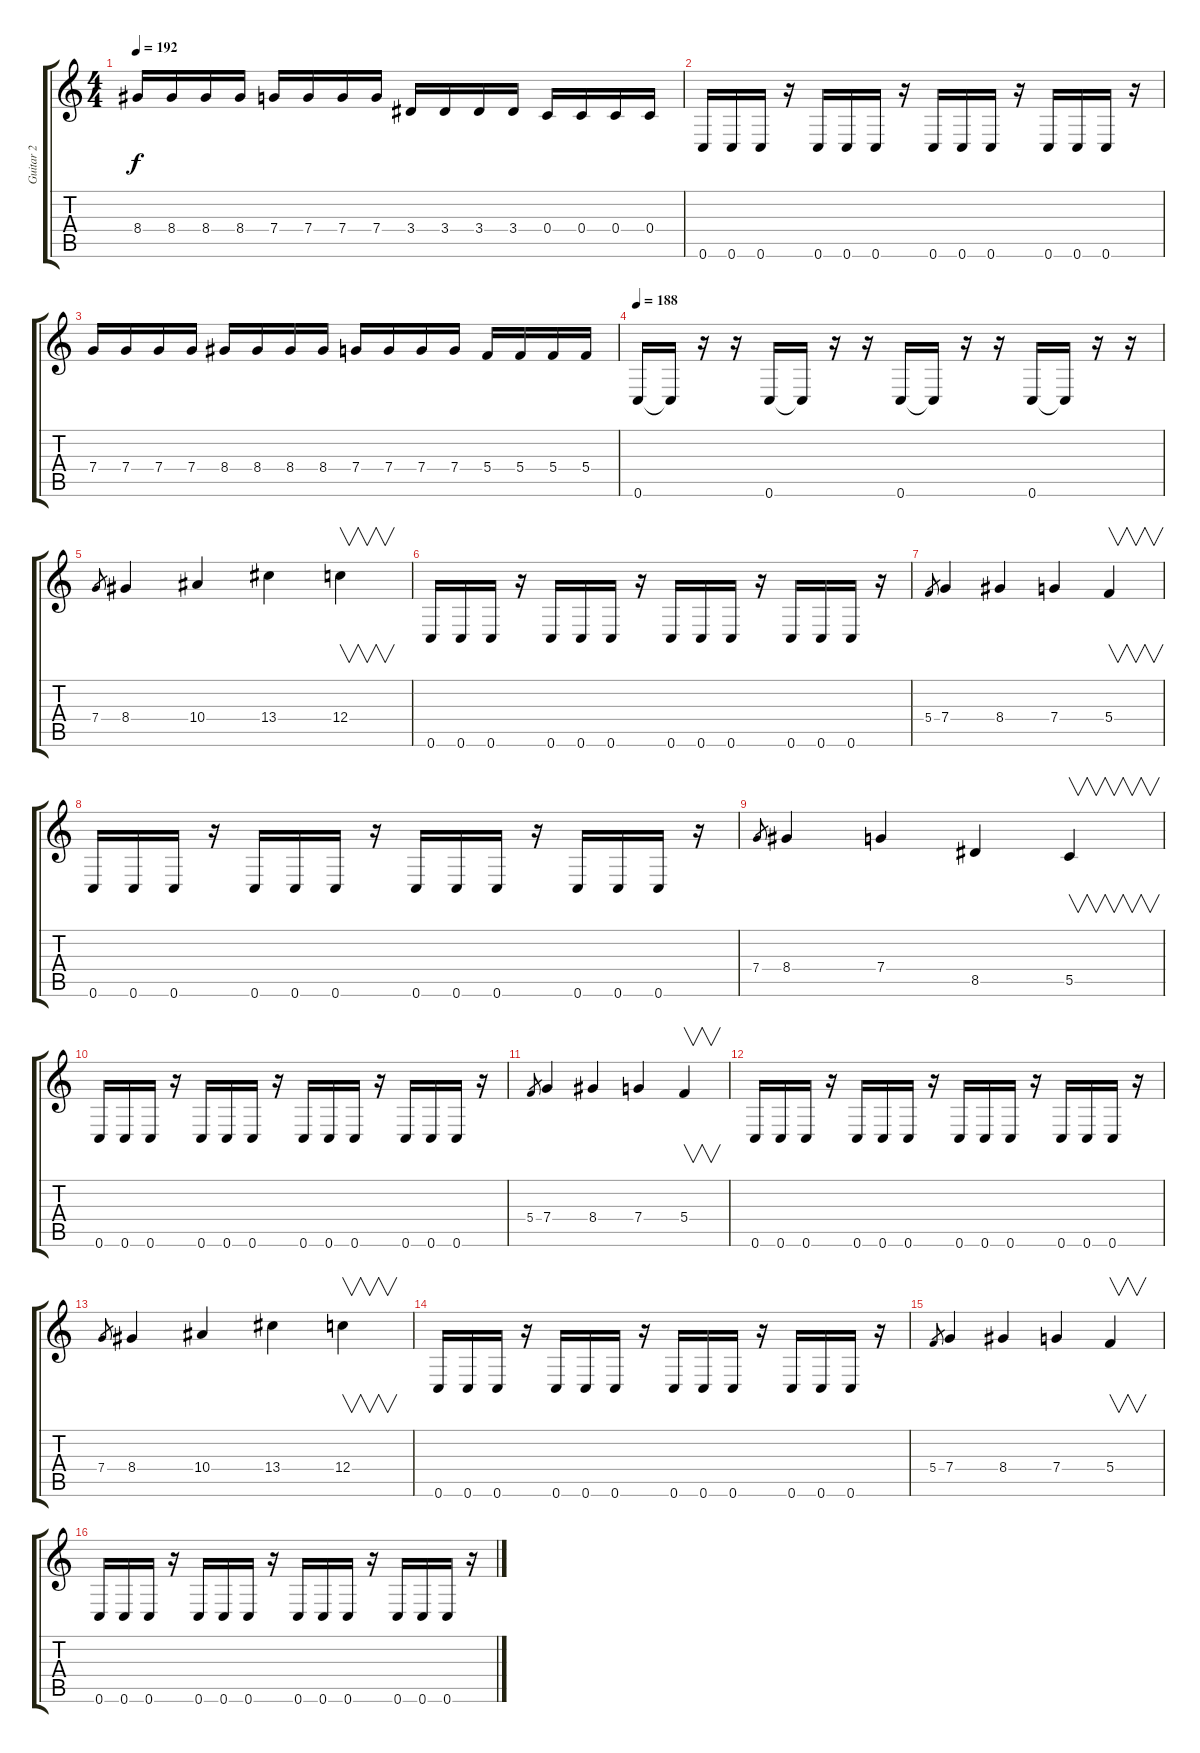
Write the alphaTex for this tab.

\track ("Guitar 2" "Guitar 2") {instrument overdrivenguitar}
\staff {score tabs}
\tuning (D4 A3 F3 C3 G2 C2) {hide}
\ts (4 4)
\tempo 192
\clef g2
\ks c
8.4.16{dy f} 8.4.16 8.4.16 8.4.16 7.4.16 7.4.16 7.4.16 7.4.16 3.4.16 3.4.16 3.4.16 3.4.16 0.4.16 0.4.16 0.4.16 0.4.16 |
0.6.16 0.6.16 0.6.16 r.16 0.6.16 0.6.16 0.6.16 r.16 0.6.16 0.6.16 0.6.16 r.16 0.6.16 0.6.16 0.6.16 r.16 |
7.4.16 7.4.16 7.4.16 7.4.16 8.4.16 8.4.16 8.4.16 8.4.16 7.4.16 7.4.16 7.4.16 7.4.16 5.4.16 5.4.16 5.4.16 5.4.16 |
\tempo 188
0.6.16 0.6{t}.16 r.16 r.16 0.6.16 0.6{t}.16 r.16 r.16 0.6.16 0.6{t}.16 r.16 r.16 0.6.16 0.6{t}.16 r.16 r.16 |
7.4.8{gr} 8.4.4 10.4.4 13.4.4 12.4.4{v} |
0.6.16 0.6.16 0.6.16 r.16 0.6.16 0.6.16 0.6.16 r.16 0.6.16 0.6.16 0.6.16 r.16 0.6.16 0.6.16 0.6.16 r.16 |
5.4.8{gr} 7.4.4 8.4.4 7.4.4 5.4.4{v} |
0.6.16 0.6.16 0.6.16 r.16 0.6.16 0.6.16 0.6.16 r.16 0.6.16 0.6.16 0.6.16 r.16 0.6.16 0.6.16 0.6.16 r.16 |
7.4.8{gr} 8.4.4 7.4.4 8.5.4 5.5.4{v} |
0.6.16 0.6.16 0.6.16 r.16 0.6.16 0.6.16 0.6.16 r.16 0.6.16 0.6.16 0.6.16 r.16 0.6.16 0.6.16 0.6.16 r.16 |
5.4.8{gr} 7.4.4 8.4.4 7.4.4 5.4.4{v} |
0.6.16 0.6.16 0.6.16 r.16 0.6.16 0.6.16 0.6.16 r.16 0.6.16 0.6.16 0.6.16 r.16 0.6.16 0.6.16 0.6.16 r.16 |
7.4.8{gr} 8.4.4 10.4.4 13.4.4 12.4.4{v} |
0.6.16 0.6.16 0.6.16 r.16 0.6.16 0.6.16 0.6.16 r.16 0.6.16 0.6.16 0.6.16 r.16 0.6.16 0.6.16 0.6.16 r.16 |
5.4.8{gr} 7.4.4 8.4.4 7.4.4 5.4.4{v} |
0.6.16 0.6.16 0.6.16 r.16 0.6.16 0.6.16 0.6.16 r.16 0.6.16 0.6.16 0.6.16 r.16 0.6.16 0.6.16 0.6.16 r.16
